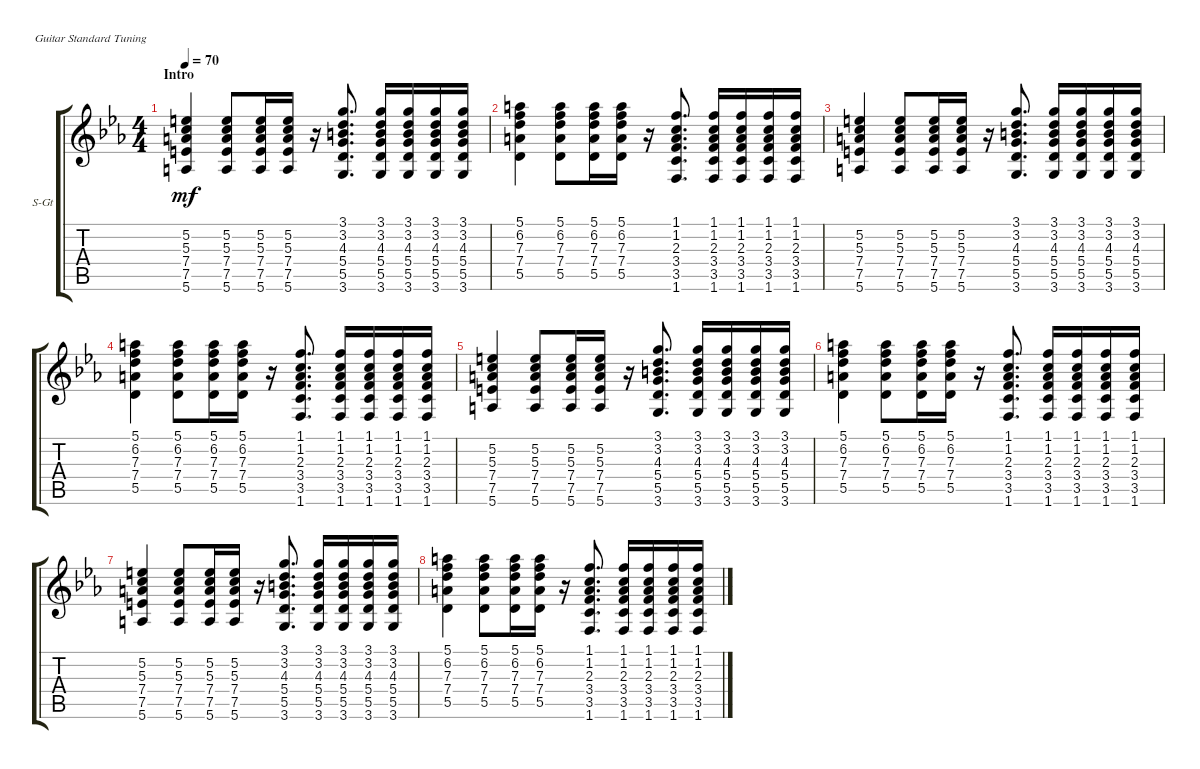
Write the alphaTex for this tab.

\defaultSystemsLayout 4
\bracketExtendMode groupsimilarinstruments
\firstSystemTrackNameOrientation horizontal
\otherSystemsTrackNameOrientation horizontal
\track ("Steel Guitar" "S-Gt") {instrument acousticguitarsteel}
\staff {score tabs}
\tuning (E4 B3 G3 D3 A2 E2)
\ts (4 4)
\section ("" "Intro")
\tempo 70
\clef g2
\ks cminor
(5.6 7.5 7.4 5.3 5.2).4{dy mf} (5.6 7.5 7.4 5.3 5.2).8 (5.6 7.5 7.4 5.3 5.2).16 (5.6 7.5 7.4 5.3 5.2).16 r.16 (3.6 5.5 5.4 4.3 3.2 3.1).8{d} (3.6 5.5 5.4 4.3 3.2 3.1).16 (3.6 5.5 5.4 4.3 3.2 3.1).16 (3.6 5.5 5.4 4.3 3.2 3.1).16 (3.6 5.5 5.4 4.3 3.2 3.1).16 |
(5.5 7.4 7.3 6.2 5.1).4 (5.5 7.4 7.3 6.2 5.1).8 (5.5 7.4 7.3 6.2 5.1).16 (5.5 7.4 7.3 6.2 5.1).16 r.16 (1.6 3.5 3.4 2.3 1.2 1.1).8{d} (1.6 3.5 3.4 2.3 1.2 1.1).16 (1.6 3.5 3.4 2.3 1.2 1.1).16 (1.6 3.5 3.4 2.3 1.2 1.1).16 (1.6 3.5 3.4 2.3 1.2 1.1).16 |
(5.6 7.5 7.4 5.3 5.2).4 (5.6 7.5 7.4 5.3 5.2).8 (5.6 7.5 7.4 5.3 5.2).16 (5.6 7.5 7.4 5.3 5.2).16 r.16 (3.6 5.5 5.4 4.3 3.2 3.1).8{d} (3.6 5.5 5.4 4.3 3.2 3.1).16 (3.6 5.5 5.4 4.3 3.2 3.1).16 (3.6 5.5 5.4 4.3 3.2 3.1).16 (3.6 5.5 5.4 4.3 3.2 3.1).16 |
(5.5 7.4 7.3 6.2 5.1).4 (5.5 7.4 7.3 6.2 5.1).8 (5.5 7.4 7.3 6.2 5.1).16 (5.5 7.4 7.3 6.2 5.1).16 r.16 (1.6 3.5 3.4 2.3 1.2 1.1).8{d} (1.6 3.5 3.4 2.3 1.2 1.1).16 (1.6 3.5 3.4 2.3 1.2 1.1).16 (1.6 3.5 3.4 2.3 1.2 1.1).16 (1.6 3.5 3.4 2.3 1.2 1.1).16 |
(5.6 7.5 7.4 5.3 5.2).4 (5.6 7.5 7.4 5.3 5.2).8 (5.6 7.5 7.4 5.3 5.2).16 (5.6 7.5 7.4 5.3 5.2).16 r.16 (3.6 5.5 5.4 4.3 3.2 3.1).8{d} (3.6 5.5 5.4 4.3 3.2 3.1).16 (3.6 5.5 5.4 4.3 3.2 3.1).16 (3.6 5.5 5.4 4.3 3.2 3.1).16 (3.6 5.5 5.4 4.3 3.2 3.1).16 |
(5.5 7.4 7.3 6.2 5.1).4 (5.5 7.4 7.3 6.2 5.1).8 (5.5 7.4 7.3 6.2 5.1).16 (5.5 7.4 7.3 6.2 5.1).16 r.16 (1.6 3.5 3.4 2.3 1.2 1.1).8{d} (1.6 3.5 3.4 2.3 1.2 1.1).16 (1.6 3.5 3.4 2.3 1.2 1.1).16 (1.6 3.5 3.4 2.3 1.2 1.1).16 (1.6 3.5 3.4 2.3 1.2 1.1).16 |
(5.6 7.5 7.4 5.3 5.2).4 (5.6 7.5 7.4 5.3 5.2).8 (5.6 7.5 7.4 5.3 5.2).16 (5.6 7.5 7.4 5.3 5.2).16 r.16 (3.6 5.5 5.4 4.3 3.2 3.1).8{d} (3.6 5.5 5.4 4.3 3.2 3.1).16 (3.6 5.5 5.4 4.3 3.2 3.1).16 (3.6 5.5 5.4 4.3 3.2 3.1).16 (3.6 5.5 5.4 4.3 3.2 3.1).16 |
(5.5 7.4 7.3 6.2 5.1).4 (5.5 7.4 7.3 6.2 5.1).8 (5.5 7.4 7.3 6.2 5.1).16 (5.5 7.4 7.3 6.2 5.1).16 r.16 (1.6 3.5 3.4 2.3 1.2 1.1).8{d} (1.6 3.5 3.4 2.3 1.2 1.1).16 (1.6 3.5 3.4 2.3 1.2 1.1).16 (1.6 3.5 3.4 2.3 1.2 1.1).16 (1.6 3.5 3.4 2.3 1.2 1.1).16
